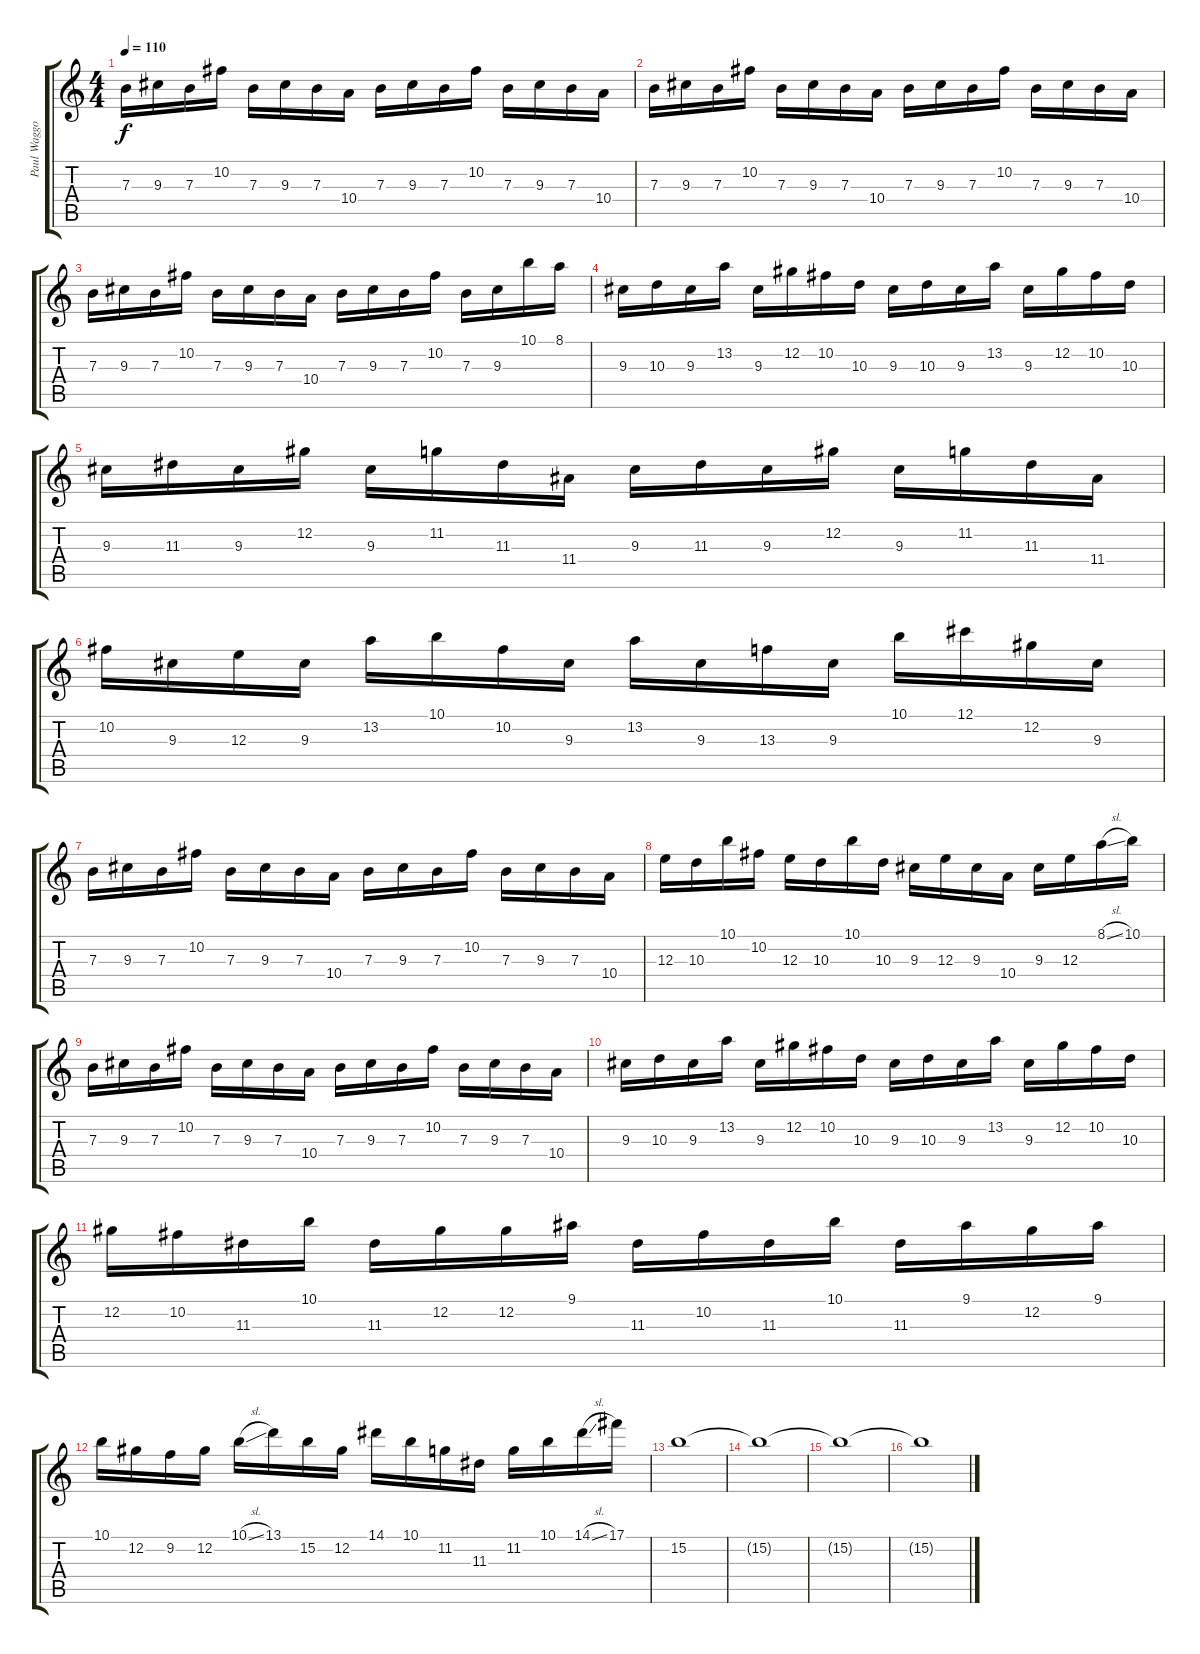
\track ("Paul Waggoner - Lead (Overdub)" "Paul Waggo") {instrument electricguitarmuted}
\staff {score tabs}
\tuning (Db4 Ab3 E3 B2 Gb2 Db2) {hide}
\ts (4 4)
\tempo 110
\clef g2
\ks c
7.3.16{dy f} 9.3.16 7.3.16 10.2.16 7.3.16 9.3.16 7.3.16 10.4.16 7.3.16 9.3.16 7.3.16 10.2.16 7.3.16 9.3.16 7.3.16 10.4.16 |
7.3.16 9.3.16 7.3.16 10.2.16 7.3.16 9.3.16 7.3.16 10.4.16 7.3.16 9.3.16 7.3.16 10.2.16 7.3.16 9.3.16 7.3.16 10.4.16 |
7.3.16 9.3.16 7.3.16 10.2.16 7.3.16 9.3.16 7.3.16 10.4.16 7.3.16 9.3.16 7.3.16 10.2.16 7.3.16 9.3.16 10.1.16 8.1.16 |
9.3.16 10.3.16 9.3.16 13.2.16 9.3.16 12.2.16 10.2.16 10.3.16 9.3.16 10.3.16 9.3.16 13.2.16 9.3.16 12.2.16 10.2.16 10.3.16 |
9.3.16 11.3.16 9.3.16 12.2.16 9.3.16 11.2.16 11.3.16 11.4.16 9.3.16 11.3.16 9.3.16 12.2.16 9.3.16 11.2.16 11.3.16 11.4.16 |
10.2.16 9.3.16 12.3.16 9.3.16 13.2.16 10.1.16 10.2.16 9.3.16 13.2.16 9.3.16 13.3.16 9.3.16 10.1.16 12.1.16 12.2.16 9.3.16 |
7.3.16 9.3.16 7.3.16 10.2.16 7.3.16 9.3.16 7.3.16 10.4.16 7.3.16 9.3.16 7.3.16 10.2.16 7.3.16 9.3.16 7.3.16 10.4.16 |
12.3.16 10.3.16 10.1.16 10.2.16 12.3.16 10.3.16 10.1.16 10.3.16 9.3.16 12.3.16 9.3.16 10.4.16 9.3.16 12.3.16 8.1{sl}.16 10.1.16 |
7.3.16 9.3.16 7.3.16 10.2.16 7.3.16 9.3.16 7.3.16 10.4.16 7.3.16 9.3.16 7.3.16 10.2.16 7.3.16 9.3.16 7.3.16 10.4.16 |
9.3.16 10.3.16 9.3.16 13.2.16 9.3.16 12.2.16 10.2.16 10.3.16 9.3.16 10.3.16 9.3.16 13.2.16 9.3.16 12.2.16 10.2.16 10.3.16 |
12.2.16 10.2.16 11.3.16 10.1.16 11.3.16 12.2.16 12.2.16 9.1.16 11.3.16 10.2.16 11.3.16 10.1.16 11.3.16 9.1.16 12.2.16 9.1.16 |
10.1.16 12.2.16 9.2.16 12.2.16 10.1{sl}.16 13.1.16 15.2.16 12.2.16 14.1.16 10.1.16 11.2.16 11.3.16 11.2.16 10.1.16 14.1{sl}.16 17.1.16 |
15.2.1{volume 0} |
15.2{t}.1 |
15.2{t}.1 |
15.2{t}.1
